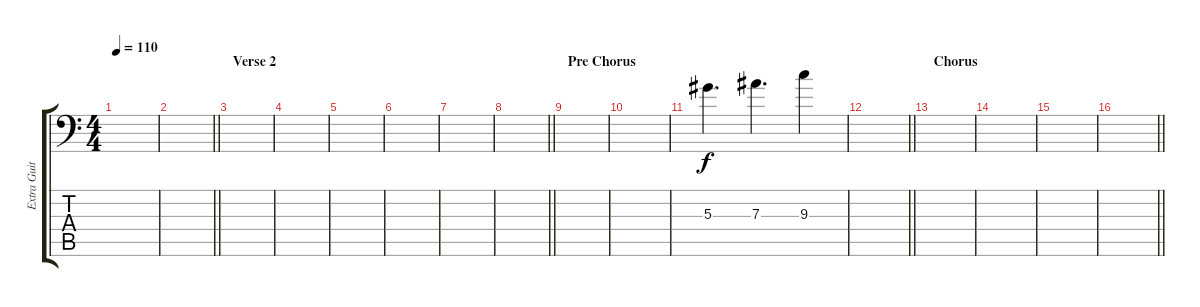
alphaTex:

\track ("Extra Guitar" "Extra Guit") {instrument distortionguitar}
\staff {score tabs}
\tuning (C4 G3 Eb3 Bb2 F2 Bb1) {hide}
\ts (4 4)
\tempo 110
\clef f4
\ks c
|
\barLineRight lightlight
|
\section ("" "Verse 2")
|
|
|
|
|
\barLineRight lightlight
|
\section ("" "Pre Chorus")
|
|
5.3.4{d} 7.3.4{d} 9.3.4 |
\barLineRight lightlight
|
\section ("" "Chorus")
|
|
|
\barLineRight lightlight
